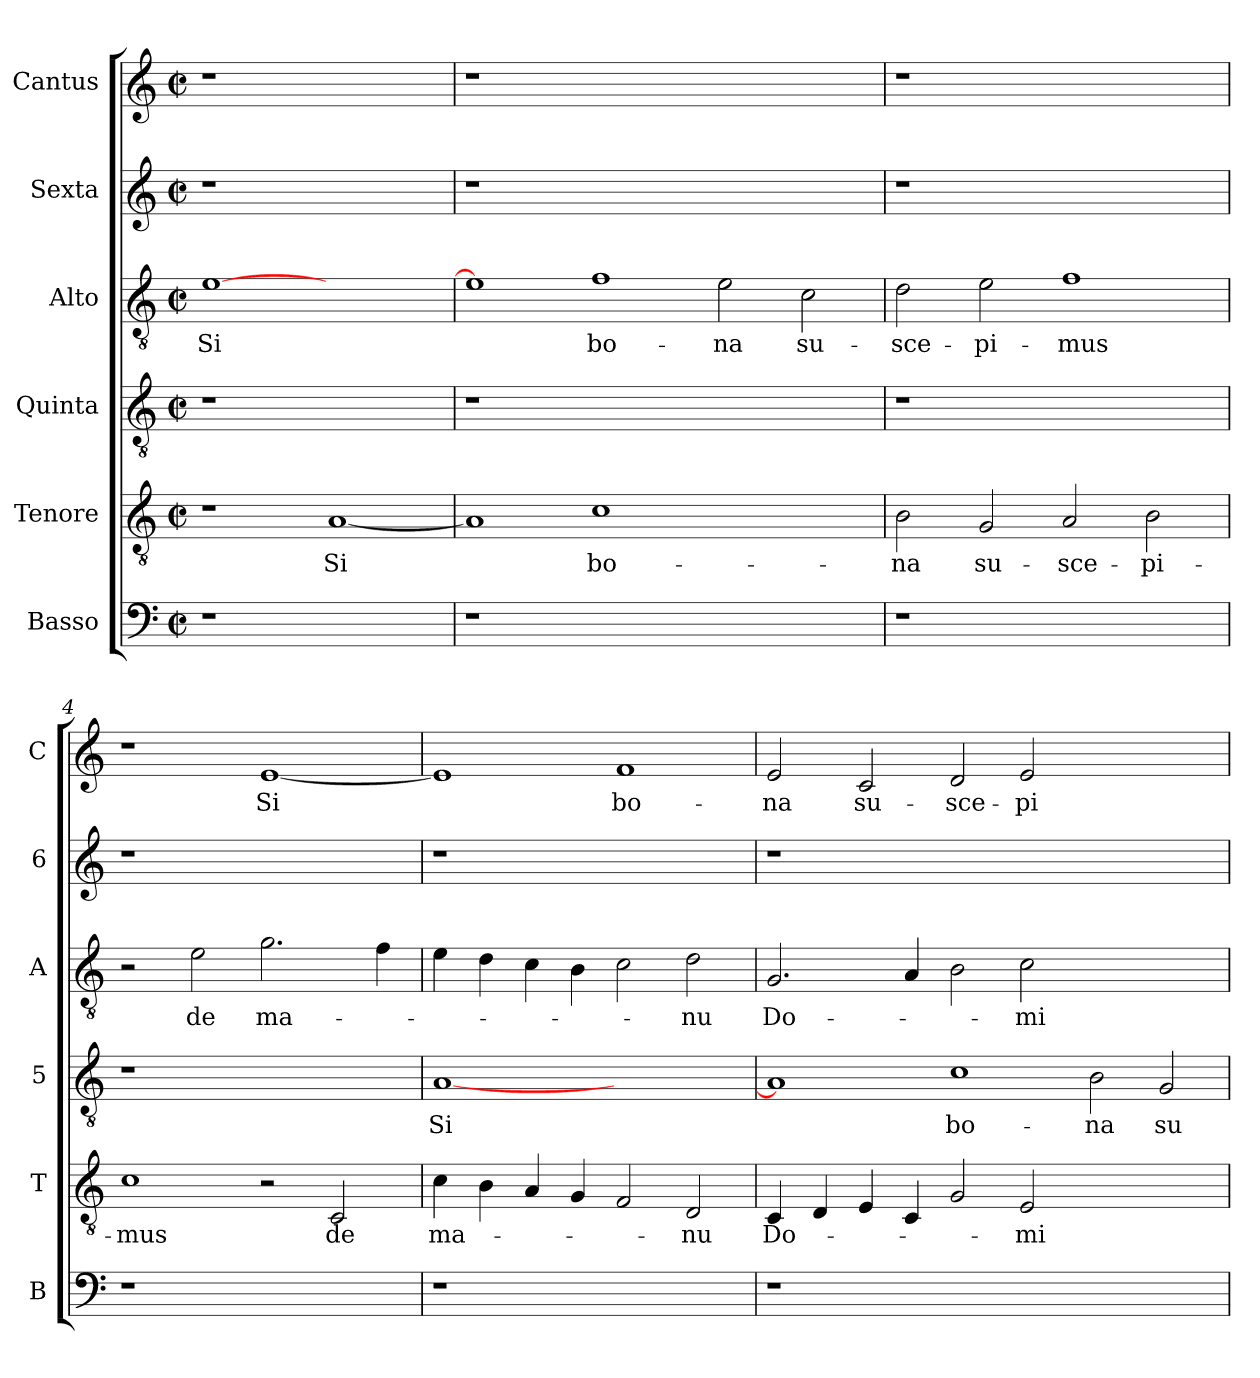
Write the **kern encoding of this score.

**kern	**kern	**text	**kern	**text	**kern	**text	**kern	**kern	**text
*part6	*part5	*part5	*part4	*part4	*part3	*part3	*part2	*part1	*part1
*staff6	*staff5	*staff5	*staff4	*staff4	*staff3	*staff3	*staff2	*staff1	*staff1
*I"Basso	*I"Tenore	*	*I"Quinta	*	*I"Alto	*	*I"Sexta	*I"Cantus	*
*I'B	*I'T	*	*I'5	*	*I'A	*	*I'6	*I'C	*
*clefF4	*clefGv2	*	*clefGv2	*	*clefGv2	*	*clefG2	*clefG2	*
*k[]	*k[]	*	*k[]	*	*k[]	*	*k[]	*k[]	*
*M2/2	*M2/2	*	*M2/2	*	*M2/2	*	*M2/2	*M2/2	*
*met(c|)	*met(c|)	*	*met(c|)	*	*met(c|)	*	*met(c|)	*met(c|)	*
=1	=1	=1	=1	=1	=1	=1	=1	=1	=1
1r	1r	.	1r	.	[1e	Si	1r	1r	.
1ryy	[1A	Si	1ryy	.	1ryy	.	1ryy	1ryy	.
=2	=2	=2	=2	=2	=2	=2	=2	=2	=2
1r	1A]	.	1r	.	1e]	.	1r	1r	.
1ryy	1c	bo-	1ryy	.	1f	bo-	1ryy	1ryy	.
1ryy	1ryy	.	1ryy	.	2e\	-na	1ryy	1ryy	.
.	.	.	.	.	2c\	su-	.	.	.
=3	=3	=3	=3	=3	=3	=3	=3	=3	=3
1r	2B\	-na	1r	.	2d\	-sce-	1r	1r	.
.	2G/	su-	.	.	2e\	-pi-	.	.	.
1ryy	2A/	-sce-	1ryy	.	1f	-mus	1ryy	1ryy	.
.	2B\	-pi-	.	.	.	.	.	.	.
=4	=4	=4	=4	=4	=4	=4	=4	=4	=4
1r	1c	-mus	1r	.	2r	.	1r	1r	.
.	.	.	.	.	2e\	de	.	.	.
1ryy	2r	.	1ryy	.	2.g\	ma-	1ryy	[1e	Si
.	2C/	de	.	.	.	.	.	.	.
.	.	.	.	.	4f\	.	.	.	.
=5	=5	=5	=5	=5	=5	=5	=5	=5	=5
1r	4c\	ma-	[1A	Si	4e\	.	1r	1e]	.
.	4B\	.	.	.	4d\	.	.	.	.
.	4A/	.	.	.	4c\	.	.	.	.
.	4G/	.	.	.	4B\	.	.	.	.
1ryy	2F/	.	1ryy	.	2c\	.	1ryy	1f	bo-
.	2D/	-nu	.	.	2d\	-nu	.	.	.
!!LO:LB:g=z
=6	=6	=6	=6	=6	=6	=6	=6	=6	=6
1r	4C/	Do-	1A]	.	2.G/	Do-	1r	2e/	-na
.	4D/	.	.	.	.	.	.	.	.
.	4E/	.	.	.	.	.	.	2c/	su-
.	4C/	.	.	.	4A/	.	.	.	.
1ryy	2G/	.	1c	bo-	2B\	.	1ryy	2d/	-sce-
.	2E/	-mi-	.	.	2c\	-mi-	.	2e/	-pi-
1ryy	1ryy	.	2B\	-na	1ryy	.	1ryy	1ryy	.
.	.	.	2G/	su-	.	.	.	.	.
=	=	=	=	=	=	=	=	=	=
*-	*-	*-	*-	*-	*-	*-	*-	*-	*-
